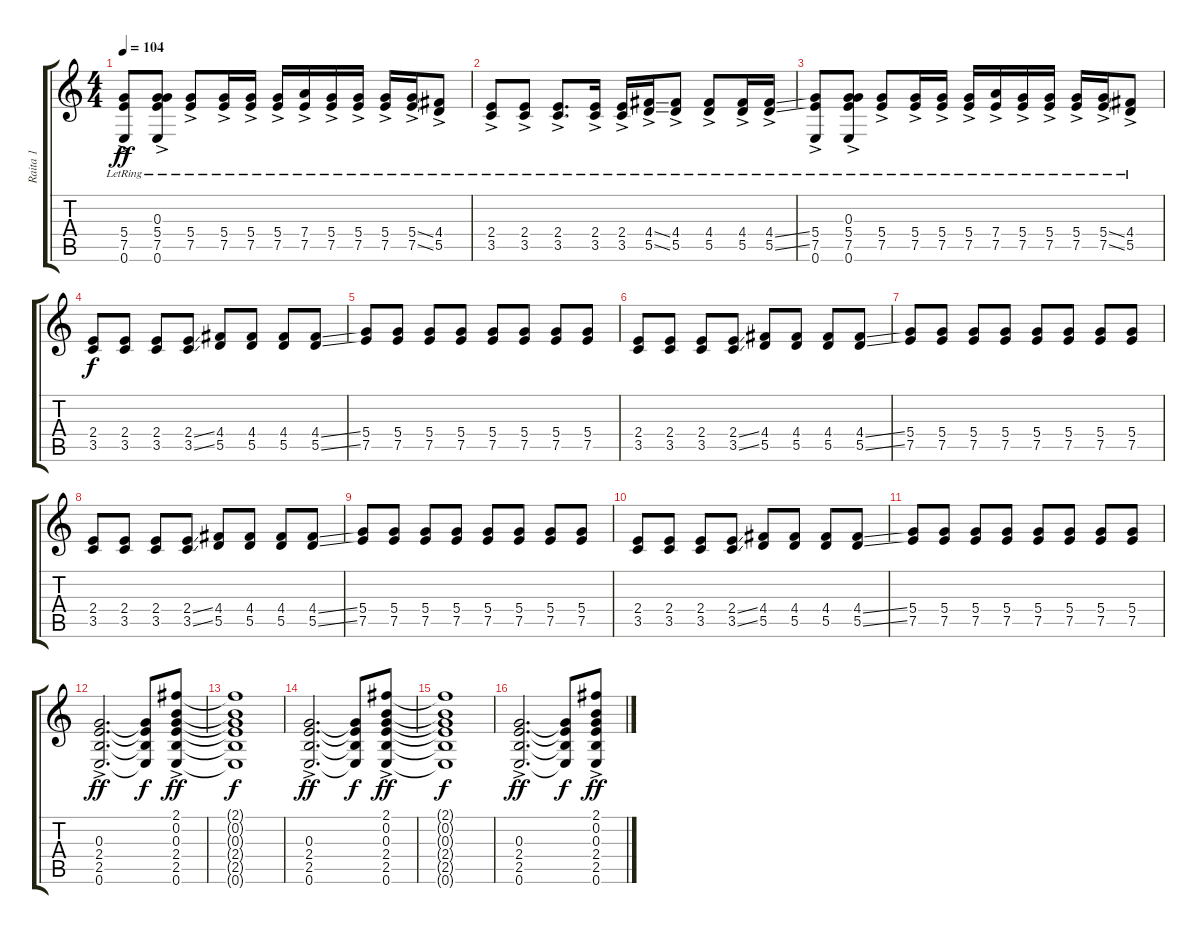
\track ("Raita 1" "Raita 1") {instrument acousticguitarsteel}
\staff {score tabs}
\tuning (E4 B3 G3 D3 A2 E2) {hide}
\ts (4 4)
\tempo 104
\clef g2
\ks c
(5.4{ac lr} 7.5{ac lr} 0.6{ac lr}).8{dy ff} (0.3{ac lr} 5.4{ac lr} 7.5{ac lr} 0.6{ac lr}).8 (5.4{ac lr} 7.5{ac lr}).8 (5.4{ac lr} 7.5{ac lr}).16 (5.4{ac lr} 7.5{ac lr}).16 (5.4{ac lr} 7.5{ac lr}).16 (7.4{ac lr} 7.5{ac lr}).16 (5.4{ac lr} 7.5{ac lr}).16 (5.4{ac lr} 7.5{ac lr}).16 (5.4{ac lr} 7.5{ac lr}).16 (5.4{ss ac lr} 7.5{ss ac lr}).16 (4.4{ac lr} 5.5{ac lr}).8 |
(2.4{ac lr} 3.5{ac lr}).8 (2.4{ac lr} 3.5{ac lr}).8 (2.4{ac lr} 3.5{ac lr}).8{d} (2.4{ac lr} 3.5{ac lr}).16 (2.4{ac lr} 3.5{ac lr}).16 (4.4{ss ac lr} 5.5{ss ac lr}).16 (4.4{ac lr} 5.5{ac lr}).8 (4.4{ac lr} 5.5{ac lr}).8 (4.4{ac lr} 5.5{ac lr}).16 (4.4{ss ac lr} 5.5{ss ac lr}).16 |
(5.4{ac lr} 7.5{ac lr} 0.6{ac lr}).8 (0.3{ac lr} 5.4{ac lr} 7.5{ac lr} 0.6{ac lr}).8 (5.4{ac lr} 7.5{ac lr}).8 (5.4{ac lr} 7.5{ac lr}).16 (5.4{ac lr} 7.5{ac lr}).16 (5.4{ac lr} 7.5{ac lr}).16 (7.4{ac lr} 7.5{ac lr}).16 (5.4{ac lr} 7.5{ac lr}).16 (5.4{ac lr} 7.5{ac lr}).16 (5.4{ac lr} 7.5{ac lr}).16 (5.4{ss ac lr} 7.5{ss ac lr}).16 (4.4{ac lr} 5.5{ac lr}).8 |
(2.4 3.5).8{dy f volume 14} (2.4 3.5).8 (2.4 3.5).8 (2.4{ss} 3.5{ss}).8 (4.4 5.5).8 (4.4 5.5).8 (4.4 5.5).8 (4.4{ss} 5.5{ss}).8 |
(5.4 7.5).8 (5.4 7.5).8 (5.4 7.5).8 (5.4 7.5).8 (5.4 7.5).8 (5.4 7.5).8 (5.4 7.5).8 (5.4 7.5).8 |
(2.4 3.5).8 (2.4 3.5).8 (2.4 3.5).8 (2.4{ss} 3.5{ss}).8 (4.4 5.5).8 (4.4 5.5).8 (4.4 5.5).8 (4.4{ss} 5.5{ss}).8 |
(5.4 7.5).8 (5.4 7.5).8 (5.4 7.5).8 (5.4 7.5).8 (5.4 7.5).8 (5.4 7.5).8 (5.4 7.5).8 (5.4 7.5).8 |
(2.4 3.5).8 (2.4 3.5).8 (2.4 3.5).8 (2.4{ss} 3.5{ss}).8 (4.4 5.5).8 (4.4 5.5).8 (4.4 5.5).8 (4.4{ss} 5.5{ss}).8 |
(5.4 7.5).8 (5.4 7.5).8 (5.4 7.5).8 (5.4 7.5).8 (5.4 7.5).8 (5.4 7.5).8 (5.4 7.5).8 (5.4 7.5).8 |
(2.4 3.5).8 (2.4 3.5).8 (2.4 3.5).8 (2.4{ss} 3.5{ss}).8 (4.4 5.5).8 (4.4 5.5).8 (4.4 5.5).8 (4.4{ss} 5.5{ss}).8 |
(5.4 7.5).8 (5.4 7.5).8 (5.4 7.5).8 (5.4 7.5).8 (5.4 7.5).8 (5.4 7.5).8 (5.4 7.5).8 (5.4 7.5).8 |
(0.3{ac} 2.4{ac} 2.5{ac} 0.6{ac}).2{d dy ff} (0.3{t} 2.4{t} 2.5{t} 0.6{t}).8{dy f} (2.1{ac} 0.2{ac} 0.3{ac} 2.4{ac} 2.5{ac} 0.6{ac}).8{dy ff} |
(2.1{t} 0.2{t} 0.3{t} 2.4{t} 2.5{t} 0.6{t}).1{dy f} |
(0.3{ac} 2.4{ac} 2.5{ac} 0.6{ac}).2{d dy ff} (0.3{t} 2.4{t} 2.5{t} 0.6{t}).8{dy f} (2.1{ac} 0.2{ac} 0.3{ac} 2.4{ac} 2.5{ac} 0.6{ac}).8{dy ff} |
(2.1{t} 0.2{t} 0.3{t} 2.4{t} 2.5{t} 0.6{t}).1{dy f} |
(0.3{ac} 2.4{ac} 2.5{ac} 0.6{ac}).2{d dy ff} (0.3{t} 2.4{t} 2.5{t} 0.6{t}).8{dy f} (2.1{ac} 0.2{ac} 0.3{ac} 2.4{ac} 2.5{ac} 0.6{ac}).8{dy ff}
